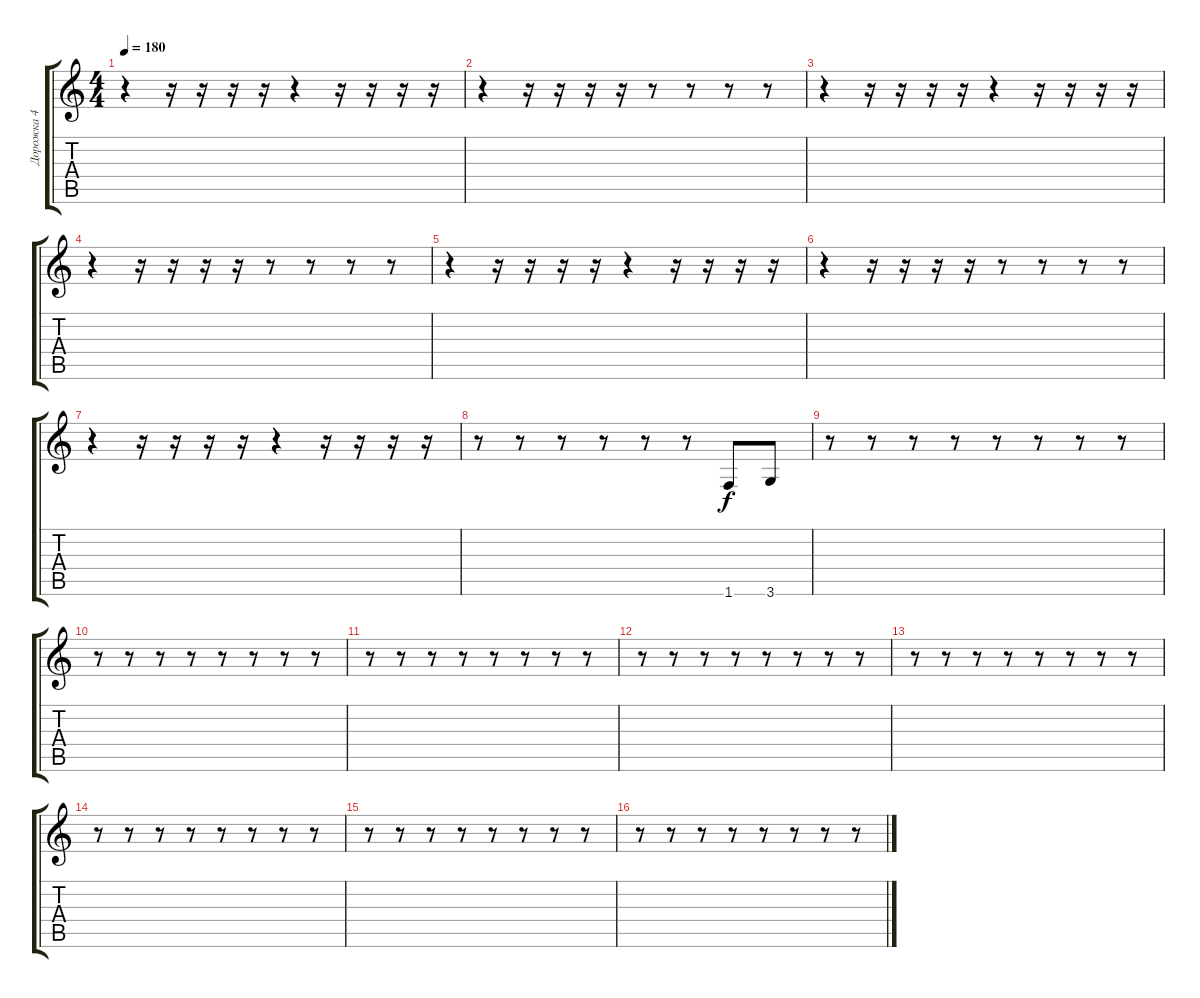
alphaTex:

\track ("Дорожка 4" "Дорожка 4") {instrument electricbassfinger}
\staff {score tabs}
\tuning (E4 B3 G3 D3 A2 E2) {hide}
\ts (4 4)
\tempo 180
\clef g2
\ks c
r.4{dy f} r.16 r.16 r.16 r.16 r.4 r.16 r.16 r.16 r.16 |
r.4 r.16 r.16 r.16 r.16 r.8 r.8 r.8 r.8 |
r.4 r.16 r.16 r.16 r.16 r.4 r.16 r.16 r.16 r.16 |
r.4 r.16 r.16 r.16 r.16 r.8 r.8 r.8 r.8 |
r.4 r.16 r.16 r.16 r.16 r.4 r.16 r.16 r.16 r.16 |
r.4 r.16 r.16 r.16 r.16 r.8 r.8 r.8 r.8 |
r.4 r.16 r.16 r.16 r.16 r.4 r.16 r.16 r.16 r.16 |
r.8 r.8 r.8 r.8 r.8 r.8 1.6.8 3.6.8 |
r.8 r.8 r.8 r.8 r.8 r.8 r.8 r.8 |
r.8 r.8 r.8 r.8 r.8 r.8 r.8 r.8 |
r.8 r.8 r.8 r.8 r.8 r.8 r.8 r.8 |
r.8 r.8 r.8 r.8 r.8 r.8 r.8 r.8 |
r.8 r.8 r.8 r.8 r.8 r.8 r.8 r.8 |
r.8 r.8 r.8 r.8 r.8 r.8 r.8 r.8 |
r.8 r.8 r.8 r.8 r.8 r.8 r.8 r.8 |
r.8 r.8 r.8 r.8 r.8 r.8 r.8 r.8
